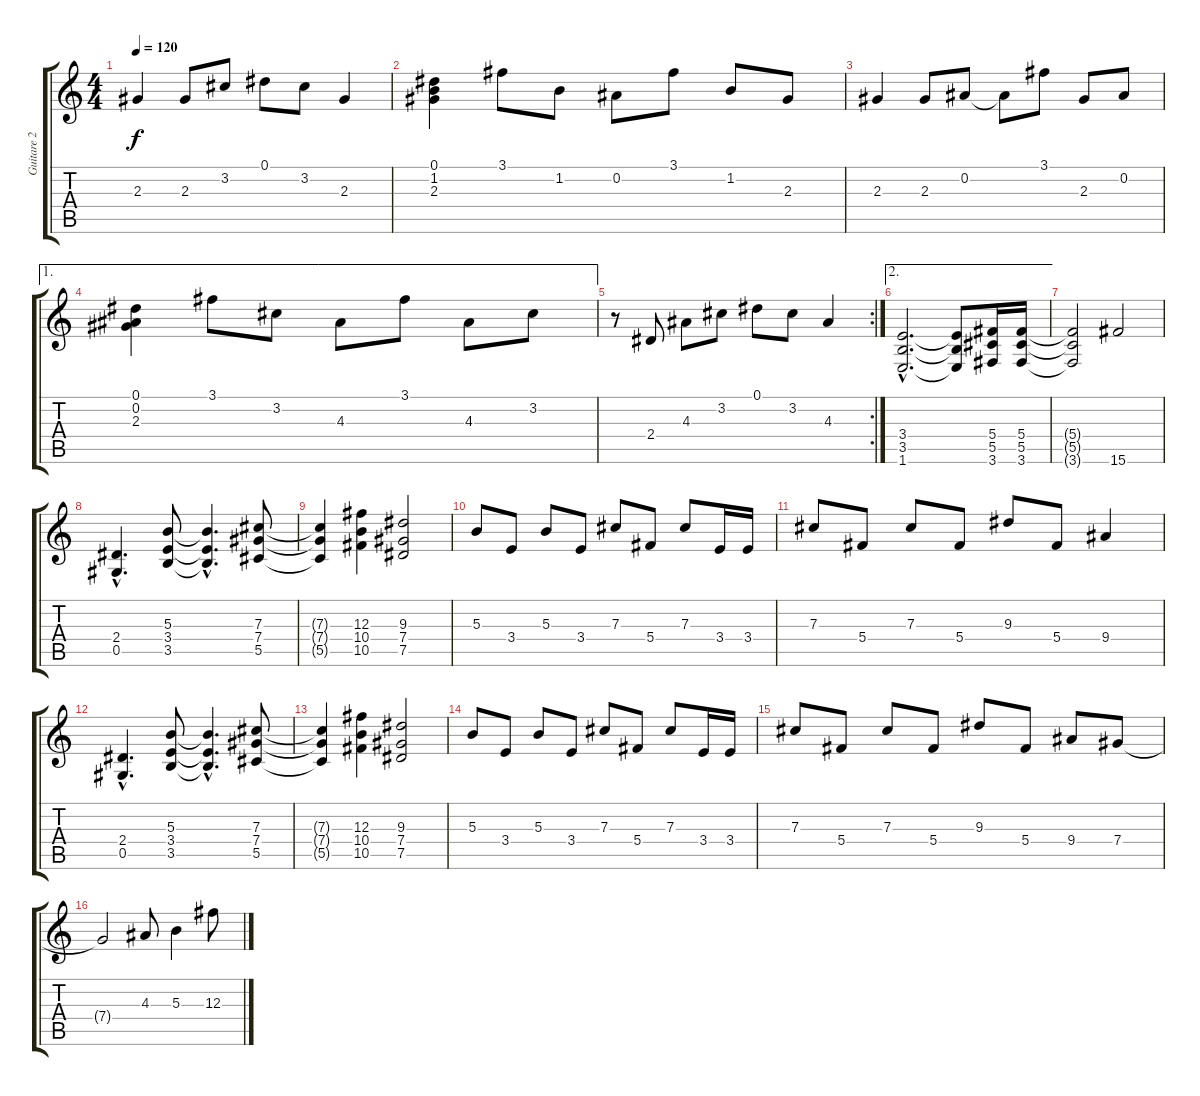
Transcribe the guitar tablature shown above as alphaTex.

\track ("Guitare 2" "Guitare 2") {instrument distortionguitar}
\staff {score tabs}
\tuning (Eb4 Bb3 Gb3 Db3 Ab2 Eb2) {hide}
\ts (4 4)
\tempo 120
\clef g2
\ks c
2.3.4{dy f} 2.3.8 3.2.8 0.1.8 3.2.8 2.3.4 |
(0.1 1.2 2.3).4 3.1.8 1.2.8 0.2.8 3.1.8 1.2.8 2.3.8 |
2.3.4 2.3.8 0.2.8 0.2{t}.8 3.1.8 2.3.8 0.2.8 |
\ae 1
(0.1 0.2 2.3).4 3.1.8 3.2.8 4.3.8 3.1.8 4.3.8 3.2.8 |
\rc 2
r.8 2.4.8 4.3.8 3.2.8 0.1.8 3.2.8 4.3.4 |
\ae 2
(3.4{hac} 3.5{hac} 1.6{hac}).2{d instrument distortionguitar} (3.4{t} 3.5{t} 1.6{t}).8 (5.4 5.5 3.6).16 (5.4 5.5 3.6).16 |
(5.4{t} 5.5{t} 3.6{t}).2 15.6.2 |
(2.4{hac} 0.5{hac}).4{d} (5.3 3.4 3.5).8 (5.3{hac t} 3.4{hac t} 3.5{hac t}).4{d} (7.3 7.4 5.5).8 |
(7.3{t} 7.4{t} 5.5{t}).4 (12.3 10.4 10.5).4 (9.3 7.4 7.5).2 |
5.3.8 3.4.8 5.3.8 3.4.8 7.3.8 5.4.8 7.3.8 3.4.16 3.4.16 |
7.3.8 5.4.8 7.3.8 5.4.8 9.3.8 5.4.8 9.4.4 |
(2.4{hac} 0.5{hac}).4{d} (5.3 3.4 3.5).8 (5.3{hac t} 3.4{hac t} 3.5{hac t}).4{d} (7.3 7.4 5.5).8 |
(7.3{t} 7.4{t} 5.5{t}).4 (12.3 10.4 10.5).4 (9.3 7.4 7.5).2 |
5.3.8 3.4.8 5.3.8 3.4.8 7.3.8 5.4.8 7.3.8 3.4.16 3.4.16 |
7.3.8 5.4.8 7.3.8 5.4.8 9.3.8 5.4.8 9.4.8 7.4.8 |
7.4{t}.2 4.3.8 5.3.4 12.3.8
